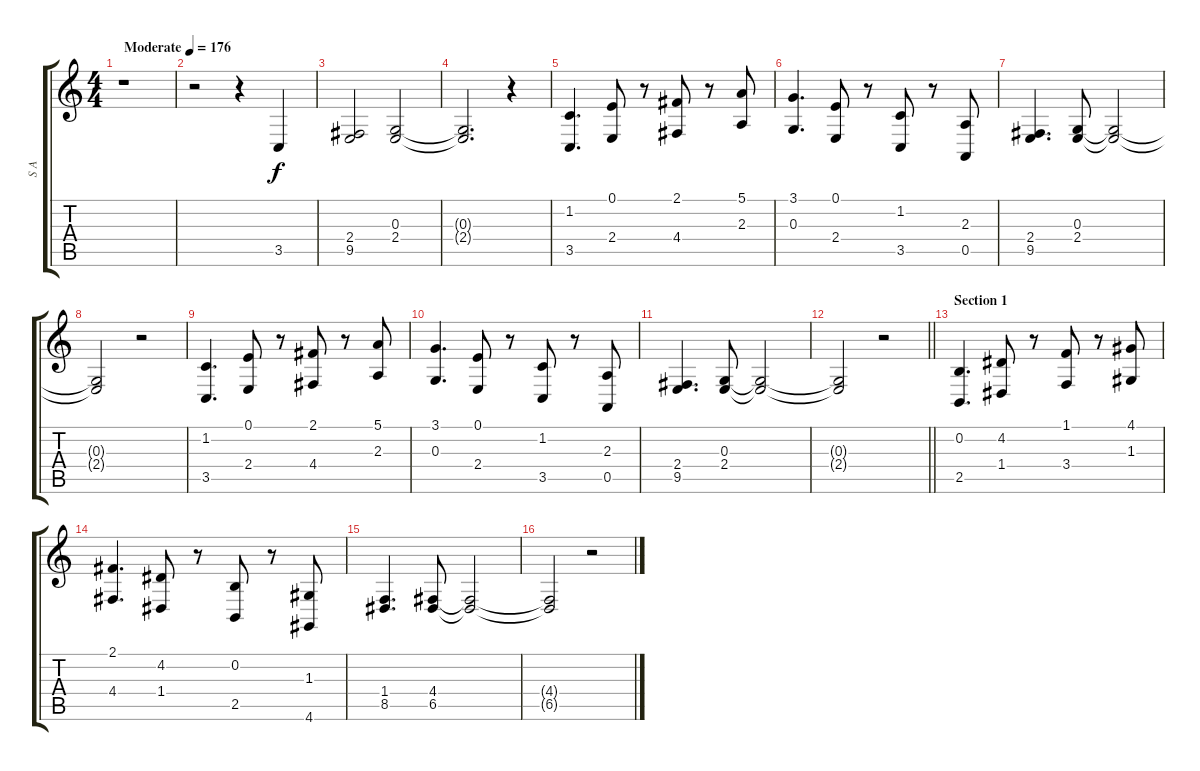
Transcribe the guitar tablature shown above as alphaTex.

\track ("S A" "S A") {instrument voiceoohs}
\staff {score tabs}
\tuning (E4 B3 G3 D3 A2 E2) {hide}
\ts (4 4)
\tempo (176 "Moderate")
\clef g2
\ks c
r.1{dy f instrument voiceoohs} |
r.2 r.4 3.5.4 |
(2.4 9.5).2 (0.3 2.4).2 |
(0.3{t} 2.4{t}).2{d} r.4 |
(1.2 3.5).4{d} (0.1 2.4).8 r.8 (2.1 4.4).8 r.8 (5.1 2.3).8 |
(3.1 0.3).4{d} (0.1 2.4).8 r.8 (1.2 3.5).8 r.8 (2.3 0.5).8 |
(2.4 9.5).4{d} (0.3 2.4).8 (0.3{t} 2.4{t}).2 |
(0.3{t} 2.4{t}).2 r.2 |
(1.2 3.5).4{d} (0.1 2.4).8 r.8 (2.1 4.4).8 r.8 (5.1 2.3).8 |
(3.1 0.3).4{d} (0.1 2.4).8 r.8 (1.2 3.5).8 r.8 (2.3 0.5).8 |
(2.4 9.5).4{d} (0.3 2.4).8 (0.3{t} 2.4{t}).2 |
\barLineRight lightlight
(0.3{t} 2.4{t}).2 r.2 |
\section ("" "Section 1")
(0.2 2.5).4{d} (4.2 1.4).8 r.8 (1.1 3.4).8 r.8 (4.1 1.3).8 |
(2.1 4.4).4{d} (4.2 1.4).8 r.8 (0.2 2.5).8 r.8 (1.3 4.6).8 |
(1.4 8.5).4{d} (4.4 6.5).8 (4.4{t} 6.5{t}).2 |
(4.4{t} 6.5{t}).2 r.2
